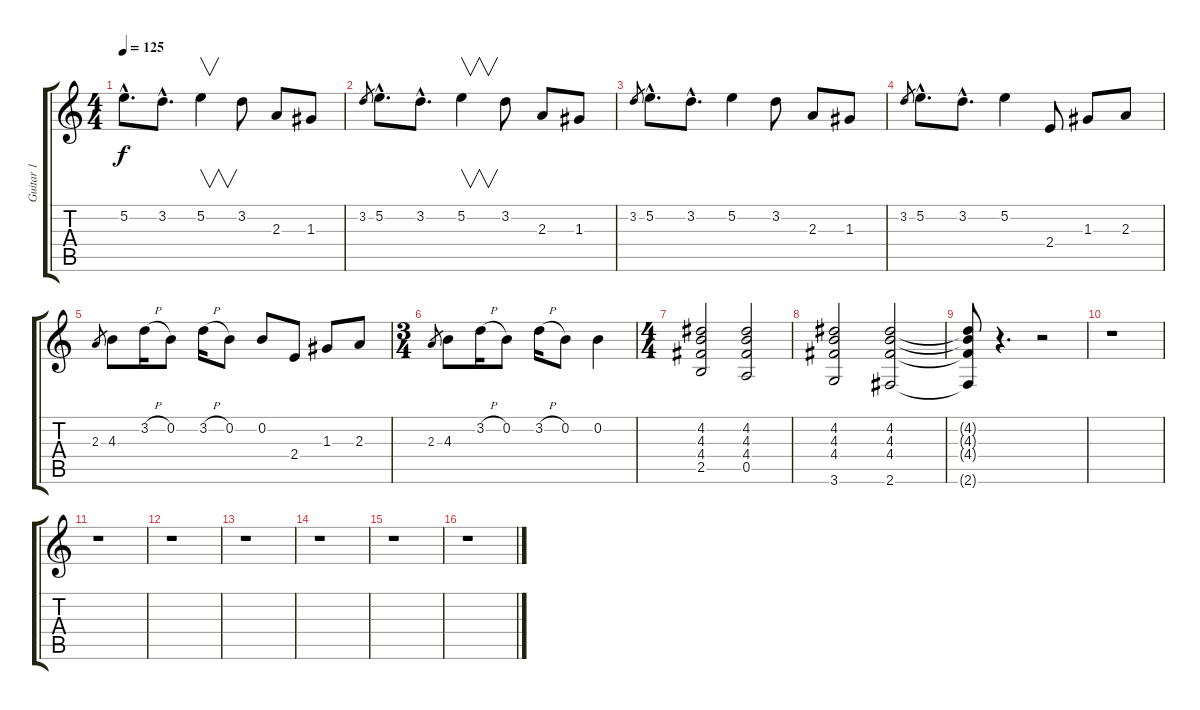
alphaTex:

\track ("Guitar 1" "Guitar 1") {instrument electricguitarclean}
\staff {score tabs}
\tuning (E4 B3 G3 D3 A2 E2) {hide}
\ts (4 4)
\tempo 125
\clef g2
\ks c
5.2{hac}.8{d dy f} 3.2{hac}.8{d} 5.2.4{v} 3.2.8 2.3.8 1.3.8 |
3.2.8{gr} 5.2{hac}.8{d} 3.2{hac}.8{d} 5.2.4{v} 3.2.8 2.3.8 1.3.8 |
3.2.8{gr} 5.2{hac}.8{d} 3.2{hac}.8{d} 5.2.4 3.2.8 2.3.8 1.3.8 |
3.2.8{gr} 5.2{hac}.8{d} 3.2{hac}.8{d} 5.2.4 2.4.8 1.3.8 2.3.8 |
2.3.8{gr} 4.3.8 3.2{h}.16 0.2.8 3.2{h}.16 0.2.8 0.2.8 2.4.8 1.3.8 2.3.8 |
\ts (3 4)
2.3.8{gr} 4.3.8 3.2{h}.16 0.2.8 3.2{h}.16 0.2.8 0.2.4 |
\ts (4 4)
(4.2 4.3 4.4 2.5).2 (4.2 4.3 4.4 0.5).2 |
(4.2 4.3 4.4 3.6).2 (4.2 4.3 4.4 2.6).2 |
(4.2{t} 4.3{t} 4.4{t} 2.6{t}).8 r.4{d} r.2 |
r.1 |
r.1 |
r.1 |
r.1 |
r.1 |
r.1 |
r.1
